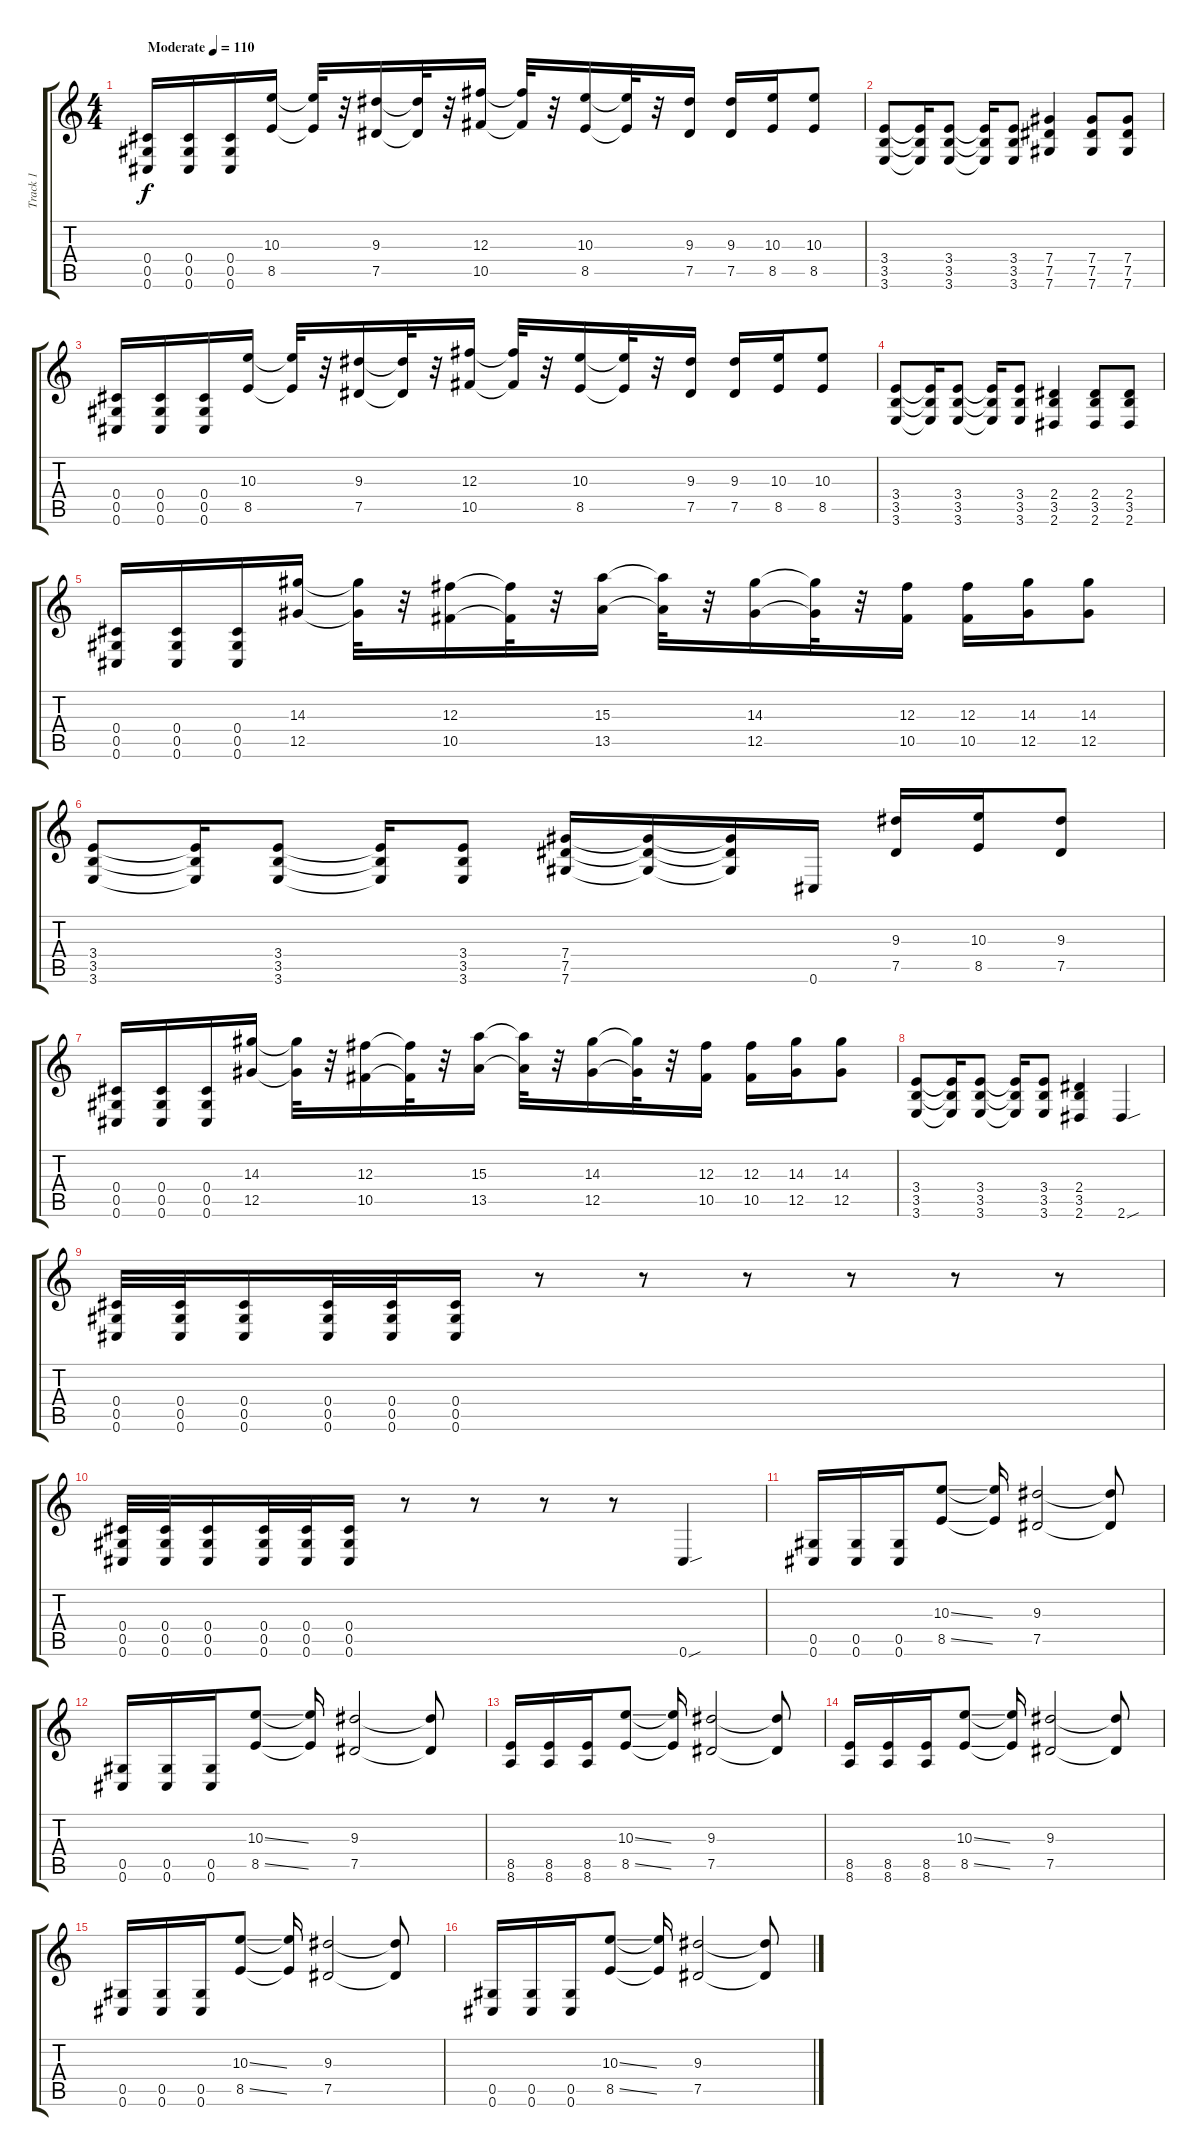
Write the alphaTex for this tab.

\track ("Track 1" "Track 1") {instrument distortionguitar}
\staff {score tabs}
\tuning (Eb4 Bb3 Gb3 Db3 Ab2 Db2) {hide}
\ts (4 4)
\tempo (110 "Moderate")
\clef g2
\ks c
(0.4 0.5 0.6).16{dy f instrument distortionguitar} (0.4 0.5 0.6).16 (0.4 0.5 0.6).16 (10.3 8.5).16 (10.3{t} 8.5{t}).32 r.32 (9.3 7.5).16 (9.3{t} 7.5{t}).32 r.32 (12.3 10.5).16 (12.3{t} 10.5{t}).32 r.32 (10.3 8.5).16 (10.3{t} 8.5{t}).32 r.32 (9.3 7.5).16 (9.3 7.5).16 (10.3 8.5).16 (10.3 8.5).8 |
(3.4 3.5 3.6).8 (3.4{t} 3.5{t} 3.6{t}).16 (3.4 3.5 3.6).8 (3.4{t} 3.5{t} 3.6{t}).16 (3.4 3.5 3.6).8 (7.4 7.5 7.6).4 (7.4 7.5 7.6).8 (7.4 7.5 7.6).8 |
(0.4 0.5 0.6).16 (0.4 0.5 0.6).16 (0.4 0.5 0.6).16 (10.3 8.5).16 (10.3{t} 8.5{t}).32 r.32 (9.3 7.5).16 (9.3{t} 7.5{t}).32 r.32 (12.3 10.5).16 (12.3{t} 10.5{t}).32 r.32 (10.3 8.5).16 (10.3{t} 8.5{t}).32 r.32 (9.3 7.5).16 (9.3 7.5).16 (10.3 8.5).16 (10.3 8.5).8 |
(3.4 3.5 3.6).8 (3.4{t} 3.5{t} 3.6{t}).16 (3.4 3.5 3.6).8 (3.4{t} 3.5{t} 3.6{t}).16 (3.4 3.5 3.6).8 (2.4 3.5 2.6).4 (2.4 3.5 2.6).8 (2.4 3.5 2.6).8 |
(0.4 0.5 0.6).16 (0.4 0.5 0.6).16 (0.4 0.5 0.6).16 (14.3 12.5).16 (14.3{t} 12.5{t}).32 r.32 (12.3 10.5).16 (12.3{t} 10.5{t}).32 r.32 (15.3 13.5).16 (15.3{t} 13.5{t}).32 r.32 (14.3 12.5).16 (14.3{t} 12.5{t}).32 r.32 (12.3 10.5).16 (12.3 10.5).16 (14.3 12.5).16 (14.3 12.5).8 |
(3.4 3.5 3.6).8 (3.4{t} 3.5{t} 3.6{t}).16 (3.4 3.5 3.6).8 (3.4{t} 3.5{t} 3.6{t}).16 (3.4 3.5 3.6).8 (7.4 7.5 7.6).16 (7.4{t} 7.5{t} 7.6{t}).16 (7.4{t} 7.5{t} 7.6{t}).16 0.6.16 (9.3 7.5).16 (10.3 8.5).16 (9.3 7.5).8 |
(0.4 0.5 0.6).16 (0.4 0.5 0.6).16 (0.4 0.5 0.6).16 (14.3 12.5).16 (14.3{t} 12.5{t}).32 r.32 (12.3 10.5).16 (12.3{t} 10.5{t}).32 r.32 (15.3 13.5).16 (15.3{t} 13.5{t}).32 r.32 (14.3 12.5).16 (14.3{t} 12.5{t}).32 r.32 (12.3 10.5).16 (12.3 10.5).16 (14.3 12.5).16 (14.3 12.5).8 |
(3.4 3.5 3.6).8 (3.4{t} 3.5{t} 3.6{t}).16 (3.4 3.5 3.6).8 (3.4{t} 3.5{t} 3.6{t}).16 (3.4 3.5 3.6).8 (2.4 3.5 2.6).4 2.6{sou}.4 |
(0.4 0.5 0.6).32 (0.4 0.5 0.6).32 (0.4 0.5 0.6).16 (0.4 0.5 0.6).32 (0.4 0.5 0.6).32 (0.4 0.5 0.6).16 r.8 r.8 r.8 r.8 r.8 r.8 |
(0.4 0.5 0.6).32 (0.4 0.5 0.6).32 (0.4 0.5 0.6).16 (0.4 0.5 0.6).32 (0.4 0.5 0.6).32 (0.4 0.5 0.6).16 r.8 r.8 r.8 r.8 0.6{sou}.4 |
(0.5 0.6).16 (0.5 0.6).16 (0.5 0.6).16 (10.3{ss} 8.5{ss}).8 (10.3{t} 8.5{t}).16 (9.3 7.5).2 (9.3{t} 7.5{t}).8 |
(0.5 0.6).16 (0.5 0.6).16 (0.5 0.6).16 (10.3{ss} 8.5{ss}).8 (10.3{t} 8.5{t}).16 (9.3 7.5).2 (9.3{t} 7.5{t}).8 |
(8.5 8.6).16 (8.5 8.6).16 (8.5 8.6).16 (10.3{ss} 8.5{ss}).8 (10.3{t} 8.5{t}).16 (9.3 7.5).2 (9.3{t} 7.5{t}).8 |
(8.5 8.6).16 (8.5 8.6).16 (8.5 8.6).16 (10.3{ss} 8.5{ss}).8 (10.3{t} 8.5{t}).16 (9.3 7.5).2 (9.3{t} 7.5{t}).8 |
(0.5 0.6).16 (0.5 0.6).16 (0.5 0.6).16 (10.3{ss} 8.5{ss}).8 (10.3{t} 8.5{t}).16 (9.3 7.5).2 (9.3{t} 7.5{t}).8 |
(0.5 0.6).16 (0.5 0.6).16 (0.5 0.6).16 (10.3{ss} 8.5{ss}).8 (10.3{t} 8.5{t}).16 (9.3 7.5).2 (9.3{t} 7.5{t}).8
